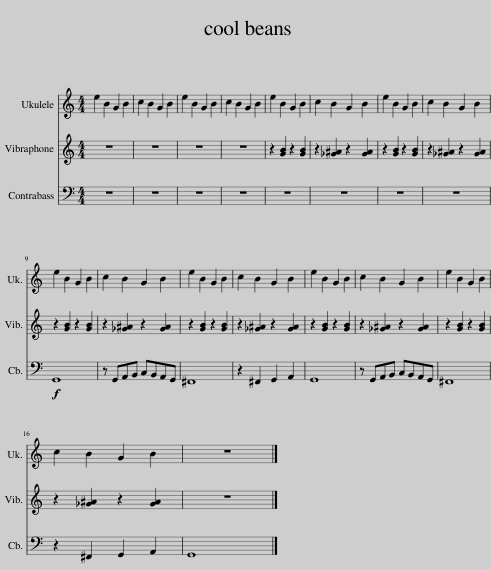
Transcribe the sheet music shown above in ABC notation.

X:1
%%score 1 2 3
L:1/8
M:4/4
I:linebreak $
K:C
V:1 treble
V:2 treble
V:3 bass transpose=-12
V:1
 e2 B2 G2 B2 | c2 B2 G2 B2 | e2 B2 G2 B2 | c2 B2 G2 B2 | e2 B2 G2 B2 | %5
 c2 B2 G2 B2 | e2 B2 G2 B2 | c2 B2 G2 B2 |$ e2 B2 G2 B2 | c2 B2 G2 B2 | %10
 e2 B2 G2 B2 | c2 B2 G2 B2 | e2 B2 G2 B2 | c2 B2 G2 B2 | e2 B2 G2 B2 |$ %15
 c2 B2 G2 B2 | z8 |] %17
V:2
 z8 | z8 | z8 | z8 | z2 [GB]2 z2 [GB]2 | %5
 z2 [_G^A]2 z2 [GA]2 | z2 [GB]2 z2 [GB]2 | z2 [_G^A]2 z2 [GA]2 |$ z2 [GB]2 z2 [GB]2 | z2 [_G^A]2 z2 [GA]2 | %10
 z2 [GB]2 z2 [GB]2 | z2 [_G^A]2 z2 [GA]2 | z2 [GB]2 z2 [GB]2 | z2 [_G^A]2 z2 [GA]2 | z2 [GB]2 z2 [GB]2 |$ %15
 z2 [_G^A]2 z2 [GA]2 | z8 |] %17
V:3
 z8 | z8 | z8 | z8 | z8 | %5
 z8 | z8 | z8 |$!f! G,,8 | z G,,A,,B,, C,B,,A,,G,, | %10
 ^F,,8 | z2 ^F,,2 G,,2 A,,2 | G,,8 | z G,,A,,B,, C,B,,A,,G,, | ^F,,8 |$ %15
 z2 ^F,,2 G,,2 A,,2 | G,,8 |] %17
